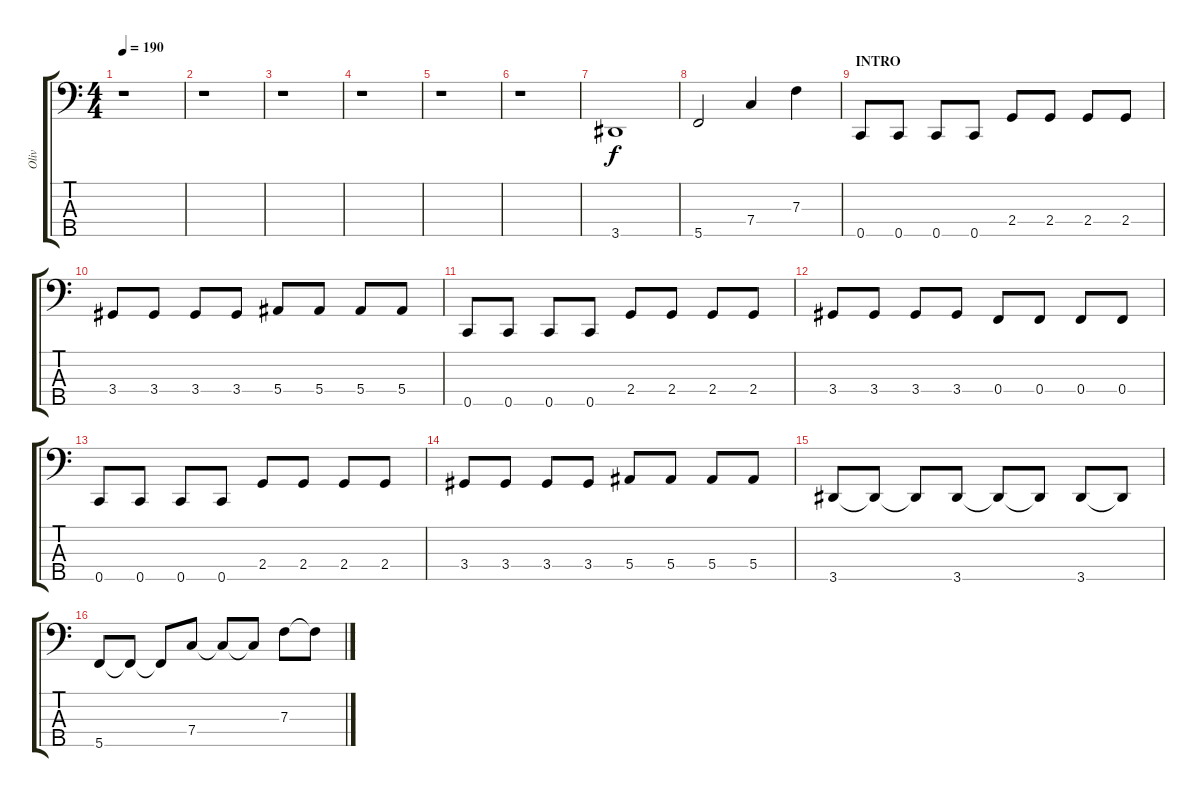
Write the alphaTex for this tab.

\track ("Oliv" "Oliv") {instrument electricbassfinger}
\staff {score tabs}
\tuning (Ab2 Eb2 Bb1 F1 C1) {hide}
\ts (4 4)
\tempo 190
\clef f4
\ks c
r.1{dy f instrument electricbassfinger} |
r.1 |
r.1 |
r.1 |
r.1 |
r.1 |
3.5.1 |
5.5.2 7.4.4 7.3.4 |
\section ("" "INTRO")
0.5.8 0.5.8 0.5.8 0.5.8 2.4.8 2.4.8 2.4.8 2.4.8 |
3.4.8 3.4.8 3.4.8 3.4.8 5.4.8 5.4.8 5.4.8 5.4.8 |
0.5.8 0.5.8 0.5.8 0.5.8 2.4.8 2.4.8 2.4.8 2.4.8 |
3.4.8 3.4.8 3.4.8 3.4.8 0.4.8 0.4.8 0.4.8 0.4.8 |
0.5.8 0.5.8 0.5.8 0.5.8 2.4.8 2.4.8 2.4.8 2.4.8 |
3.4.8 3.4.8 3.4.8 3.4.8 5.4.8 5.4.8 5.4.8 5.4.8 |
3.5.8 3.5{t}.8 3.5{t}.8 3.5.8 3.5{t}.8 3.5{t}.8 3.5.8 3.5{t}.8 |
5.5.8 5.5{t}.8 5.5{t}.8 7.4.8 7.4{t}.8 7.4{t}.8 7.3.8 7.3{t}.8
